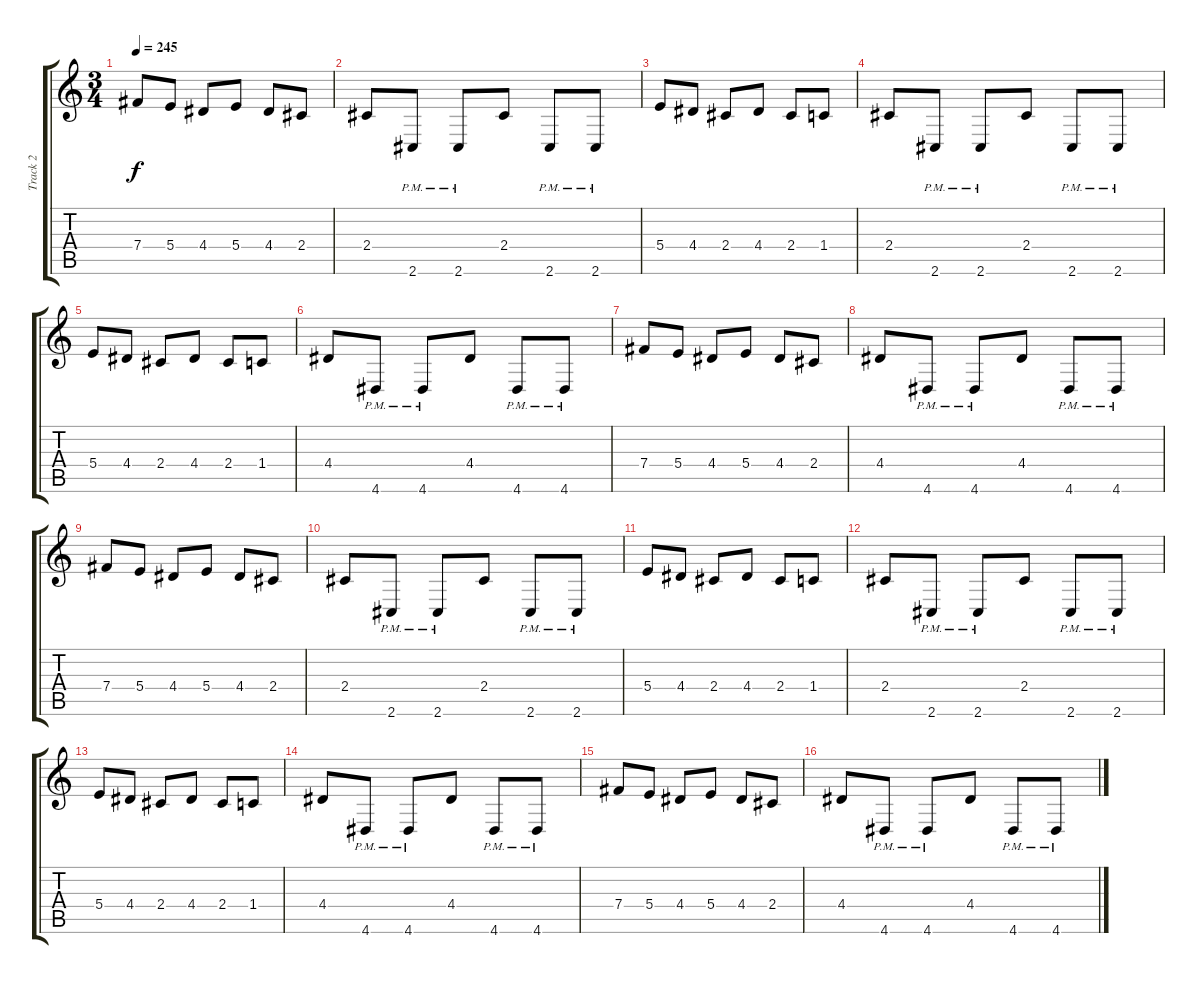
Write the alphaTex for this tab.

\track ("Track 2" "Track 2") {instrument distortionguitar}
\staff {score tabs}
\tuning (Db4 Ab3 E3 B2 Gb2 B1) {hide}
\ts (3 4)
\tempo 245
\clef g2
\ks c
7.4.8{dy f} 5.4.8 4.4.8 5.4.8 4.4.8 2.4.8 |
2.4.8 2.6{pm}.8 2.6{pm}.8 2.4.8 2.6{pm}.8 2.6{pm}.8 |
5.4.8 4.4.8 2.4.8 4.4.8 2.4.8 1.4.8 |
2.4.8 2.6{pm}.8 2.6{pm}.8 2.4.8 2.6{pm}.8 2.6{pm}.8 |
5.4.8 4.4.8 2.4.8 4.4.8 2.4.8 1.4.8 |
4.4.8 4.6{pm}.8 4.6{pm}.8 4.4.8 4.6{pm}.8 4.6{pm}.8 |
7.4.8 5.4.8 4.4.8 5.4.8 4.4.8 2.4.8 |
4.4.8 4.6{pm}.8 4.6{pm}.8 4.4.8 4.6{pm}.8 4.6{pm}.8 |
7.4.8 5.4.8 4.4.8 5.4.8 4.4.8 2.4.8 |
2.4.8 2.6{pm}.8 2.6{pm}.8 2.4.8 2.6{pm}.8 2.6{pm}.8 |
5.4.8 4.4.8 2.4.8 4.4.8 2.4.8 1.4.8 |
2.4.8 2.6{pm}.8 2.6{pm}.8 2.4.8 2.6{pm}.8 2.6{pm}.8 |
5.4.8 4.4.8 2.4.8 4.4.8 2.4.8 1.4.8 |
4.4.8 4.6{pm}.8 4.6{pm}.8 4.4.8 4.6{pm}.8 4.6{pm}.8 |
7.4.8 5.4.8 4.4.8 5.4.8 4.4.8 2.4.8 |
4.4.8 4.6{pm}.8 4.6{pm}.8 4.4.8 4.6{pm}.8 4.6{pm}.8
